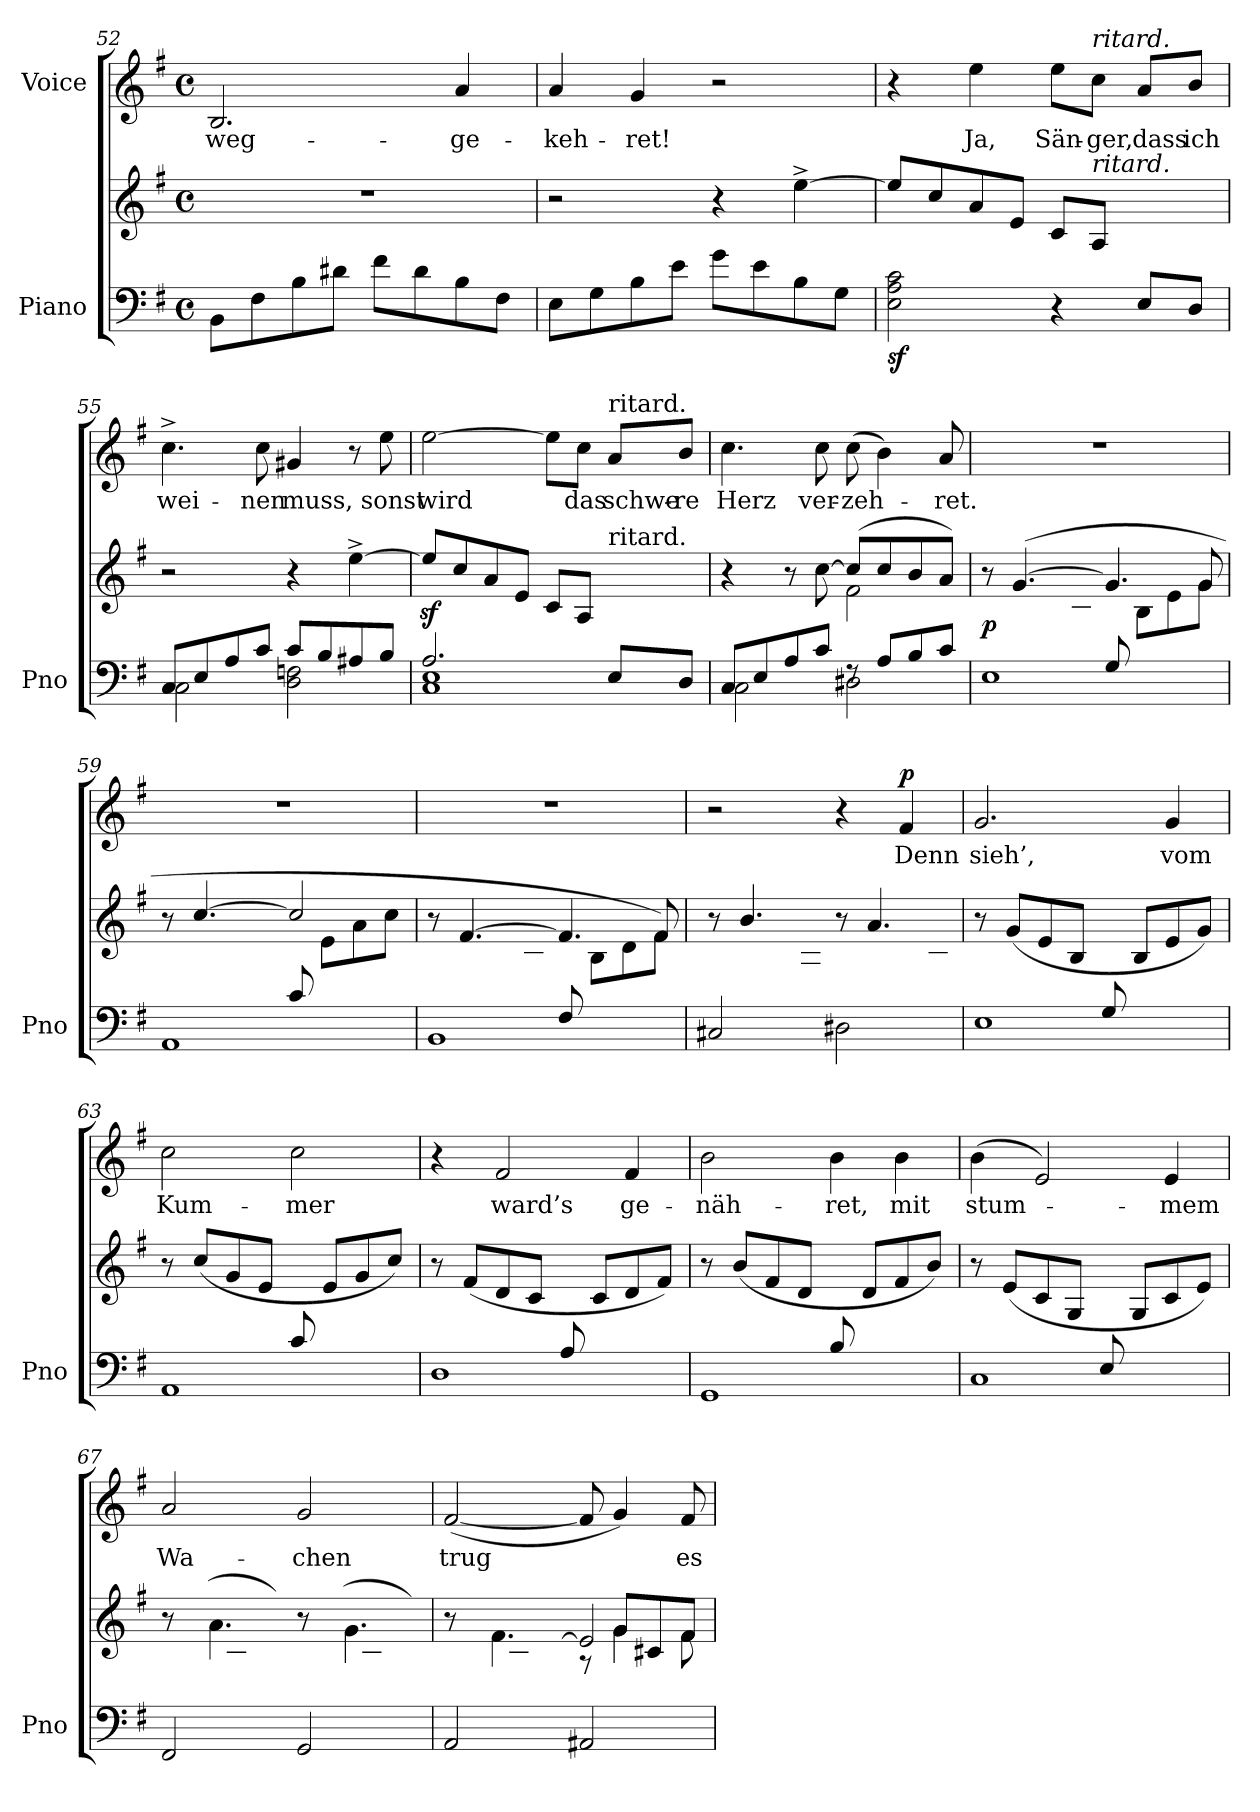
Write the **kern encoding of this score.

**kern	**kern	**dynam	**kern	**text	**dynam
*part2	*part2	*part2	*part1	*part1	*part1
*staff3	*staff2	*staff2/3	*staff1	*staff1	*staff1
*I"Piano	*	*	*I"Voice	*	*
*I'Pno	*	*	*	*	*
*clefF4	*clefG2	*	*clefG2	*	*
*k[f#]	*k[f#]	*	*k[f#]	*	*
*M4/4	*M4/4	*	*M4/4	*	*
*met(c)	*met(c)	*	*met(c)	*	*
=52	=52	=52	=52	=52	=52
!	!	!	!	!LO:LY:b	!
8BB\L	1r	.	2.B/	weg-	.
8F#\	.	.	.	.	.
8B\	.	.	.	.	.
8d#X\J	.	.	.	.	.
8f#\L	.	.	.	.	.
8d#\	.	.	.	.	.
!	!	!	!	!LO:LY:b	!
8B\	.	.	4a/	-ge-	.
8F#\J	.	.	.	.	.
!!LO:PB:g=z
=53	=53	=53	=53	=53	=53
!	!	!	!	!LO:LY:b	!
8E\L	2r	.	4a/	-keh-	.
8G\	.	.	.	.	.
!	!	!	!	!LO:LY:b	!
8B\	.	.	4g/	-ret!	.
8e\J	.	.	.	.	.
8g\L	4r	.	2r	.	.
8e\	.	.	.	.	.
8B\	(>[4ee^\	.	.	.	.
8G\J	.	.	.	.	.
=54	=54	=54	=54	=54	=54
*^	*	*	*	*	*
!	!	!	!LO:DY:b=2	!	!	!
2.ryy	2E\ 2A\ 2c\	8ee/L]	sf	4r	.	.
.	.	8cc/	.	.	.	.
!	!	!	!	!	!LO:LY:b	!
.	.	8a/	.	4ee\	Ja,	.
.	.	8e/J	.	.	.	.
!	!	!	!	!	!LO:LY:b	!
.	4r	8c/L	.	8ee\L	Sän-	.
!	!	!	!	!LO:TX:a:i:t=ritard.	!	!
!	!	!LO:TX:a:i:t=ritard.	!	!	!	!
!	!	!	!	!	!LO:LY:b	!
.	.	8A/J	.	8cc\J	-ger,	.
!	!	!	!	!	!LO:LY:b	!
8E/L	4rGGyy	4ryy	.	8a/L	dass	.
!	!	!	!	!	!LO:LY:b	!
8D/J)	.	.	.	8b/J	ich	.
=55	=55	=55	=55	=55	=55	=55
!	!	!	!	!	!LO:LY:b	!
8C/L	2C\	2r	.	4.cc^\	wei-	.
8E/	.	.	.	.	.	.
8A/	.	.	.	.	.	.
!	!	!	!	!	!LO:LY:b	!
8c/J	.	.	.	8cc\	-nen	.
!	!	!	!	!	!LO:LY:b	!
8c/L	2D\ 2Fn\	4r	.	4g#X/	muss,	.
8B/	.	.	.	.	.	.
8A#X/	.	(>[4ee^\	.	8r	.	.
!	!	!	!	!	!LO:LY:b	!
8B/J	.	.	.	8ee\	sonst	.
=56	=56	=56	=56	=56	=56	=56
*	*^	*	*	*	*	*
!	!	!	!	!	!	!LO:LY:b	!
2.ryy	2.A/	1C 1E	8eez</L]	.	[2ee\	wird	.
.	.	.	8cc/	.	.	.	.
.	.	.	8a/	.	.	.	.
.	.	.	8e/J	.	.	.	.
.	.	.	8c/L	.	8ee\L]	.	.
!	!	!	!	!	!	!LO:LY:b	!
.	.	.	8A/J	.	8cc\J	das	.
!	!	!	!	!	!LO:TX:a:t=ritard.	!	!
!	!	!	!LO:TX:a:t=ritard.	!	!	!	!
!	!	!	!	!	!	!LO:LY:b	!
8E/L	4ryy	.	4ryy	.	8a/L	schwe-	.
!	!	!	!	!	!	!LO:LY:b	!
8D/J)	.	.	.	.	8b/J	-re	.
*	*v	*v	*	*	*	*	*
=57	=57	=57	=57	=57	=57	=57
*	*	*^	*	*	*	*
!	!	!	!	!	!	!LO:LY:b	!
8C/L	2C\	4r	2ryy	.	4.cc\	Herz	.
8E/	.	.	.	.	.	.	.
8A/	.	8r	.	.	.	.	.
!	!	!	!	!	!	!LO:LY:b	!
8c/J	.	[8cc\	.	.	8cc\	ver-	.
!	!	!	!	!	!	!LO:LY:b	!
8rF	2D#X\	(>8cc/L]	2f#\	.	(>8cc\	-zeh-	.
8A/L	.	8cc/	.	.	4b\)	.	.
8B/	.	8b/	.	.	.	.	.
!	!	!	!	!	!	!LO:LY:b	!
8c/J	.	8a/J)	.	.	8a/	-ret.	.
!!LO:LB:g=z
=58	=58	=58	=58	=58	=58	=58	=58
!	!	!	!	!LO:DY:b	!	!	!
2ryy	1E	8r	8ryy	p	1r	.	.
.	.	(>[4.g/	8g\Lyy	.	.	.	.
.	.	.	8e\	.	.	.	.
.	.	.	8B\J	.	.	.	.
8G/	.	4.g/]	8ryy	.	.	.	.
4.ryy	.	.	8B\L	.	.	.	.
.	.	.	8e\	.	.	.	.
.	.	8g/	8g\J	.	.	.	.
=59	=59	=59	=59	=59	=59	=59	=59
2ryy	1AA	8r	8ryy	.	1r	.	.
.	.	[4.cc/	8cc\Lyy	.	.	.	.
.	.	.	8a\	.	.	.	.
.	.	.	8e\J	.	.	.	.
8c/	.	2cc/]	8ryy	.	.	.	.
4.ryy	.	.	8e\L	.	.	.	.
.	.	.	8a\	.	.	.	.
.	.	.	8cc\J	.	.	.	.
=60	=60	=60	=60	=60	=60	=60	=60
2ryy	1BB	8r	8ryy	.	1r	.	.
.	.	[4.f#/	8f#\Lyy	.	.	.	.
.	.	.	8d#X\	.	.	.	.
.	.	.	8B\J	.	.	.	.
8F#/	.	4.f#/]	8ryy	.	.	.	.
4.ryy	.	.	8B\L	.	.	.	.
.	.	.	8d#\	.	.	.	.
.	.	8f#/)	8f#\J	.	.	.	.
*v	*v	*	*	*	*	*	*
=61	=61	=61	=61	=61	=61	=61
2C#X/	8r	8ryy	.	2r	.	.
.	4.b/	8b\Lyy	.	.	.	.
.	.	8e\	.	.	.	.
.	.	8A\J	.	.	.	.
2D#X\	8r	8ryy	.	4r	.	.
.	4.a/	8a\Lyy	.	.	.	.
!	!	!	!	!	!LO:LY:b	!LO:DY:a
.	.	8f#\	.	4f#/	Denn	p
.	.	8B\J	.	.	.	.
=62	=62	=62	=62	=62	=62	=62
*^	*	*	*	*	*	*
!	!	!	!	!	!	!LO:LY:b	!
*	*	*v	*v	*	*	*	*
2ryy	1E	8r	.	2.g/	sieh’,	.
.	.	(<8g/L	.	.	.	.
.	.	8e/	.	.	.	.
.	.	8B/J	.	.	.	.
8G/	.	8ryy	.	.	.	.
4.ryy	.	8B/L	.	.	.	.
!	!	!	!	!	!LO:LY:b	!
.	.	8e/	.	4g/	vom	.
.	.	8g/J)	.	.	.	.
=63	=63	=63	=63	=63	=63	=63
!	!	!	!	!	!LO:LY:b	!
2ryy	1AA	8r	.	2cc\	Kum-	.
.	.	(<8cc/L	.	.	.	.
.	.	8g/	.	.	.	.
.	.	8e/J	.	.	.	.
!	!	!	!	!	!LO:LY:b	!
8c/	.	8ryy	.	2cc\	-mer	.
4.ryy	.	8e/L	.	.	.	.
.	.	8g/	.	.	.	.
.	.	8cc/J)	.	.	.	.
=64	=64	=64	=64	=64	=64	=64
2ryy	1D	8r	.	4r	.	.
.	.	(<8f#/L	.	.	.	.
!	!	!	!	!	!LO:LY:b	!
.	.	8d/	.	2f#/	ward’s	.
.	.	8c/J	.	.	.	.
8A/	.	8ryy	.	.	.	.
4.ryy	.	8c/L	.	.	.	.
!	!	!	!	!	!LO:LY:b	!
.	.	8d/	.	4f#/	ge-	.
.	.	8f#/J)	.	.	.	.
!!LO:LB:g=z
=65	=65	=65	=65	=65	=65	=65
!	!	!	!	!	!LO:LY:b	!
2ryy	1GG	8r	.	2b\	-näh-	.
.	.	(<8b/L	.	.	.	.
.	.	8f#/	.	.	.	.
.	.	8d/J	.	.	.	.
!	!	!	!	!	!LO:LY:b	!
8B/	.	8ryy	.	4b\	-ret,	.
4.ryy	.	8d/L	.	.	.	.
!	!	!	!	!	!LO:LY:b	!
.	.	8f#/	.	4b\	mit	.
.	.	8b/J)	.	.	.	.
=66	=66	=66	=66	=66	=66	=66
!	!	!	!	!	!LO:LY:b	!
2ryy	1C	8r	.	(>4b\	stum-	.
.	.	(<8e/L	.	.	.	.
.	.	8c/	.	2e/)	.	.
.	.	8G/J	.	.	.	.
8E/	.	8ryy	.	.	.	.
4.ryy	.	8G/L	.	.	.	.
!	!	!	!	!	!LO:LY:b	!
.	.	8c/	.	4e/	-mem	.
.	.	8e/J)	.	.	.	.
*v	*v	*	*	*	*	*
=67	=67	=67	=67	=67	=67
*	*^	*	*	*	*
!	!	!	!	!	!LO:LY:b	!
2FF#/	8r	8ryy	.	2a/	Wa-	.
.	(<8a/Lyy	4.a\	.	.	.	.
.	8c/	.	.	.	.	.
.	8d#X/J)	.	.	.	.	.
!	!	!	!	!	!LO:LY:b	!
2GG/	8r	8ryy	.	2g/	-chen	.
.	(<8g/Lyy	4.g\	.	.	.	.
.	8B/	.	.	.	.	.
.	8e/J)	.	.	.	.	.
=68	=68	=68	=68	=68	=68	=68
*	*	*^	*	*	*	*
!	!	!	!	!	!	!LO:LY:b	!
2AA/	8r	8ryy	2ryy	.	(<[2f#/	trug	.
.	8f#/Lyy	4.f#\	.	.	.	.	.
.	8c/	.	.	.	.	.	.
.	[8e/J	.	.	.	.	.	.
2AA#X/	2e/]	8ryy	8r	.	8f#/]	.	.
.	.	4g\	8g/L	.	4g/)	.	.
.	.	.	8c#X/	.	.	.	.
!	!	!	!	!	!	!LO:LY:b	!
.	.	8f#\	8f#/J	.	8f#/	es	.
*	*v	*v	*v	*	*	*	*
=	=	=	=	=	=
*-	*-	*-	*-	*-	*-
